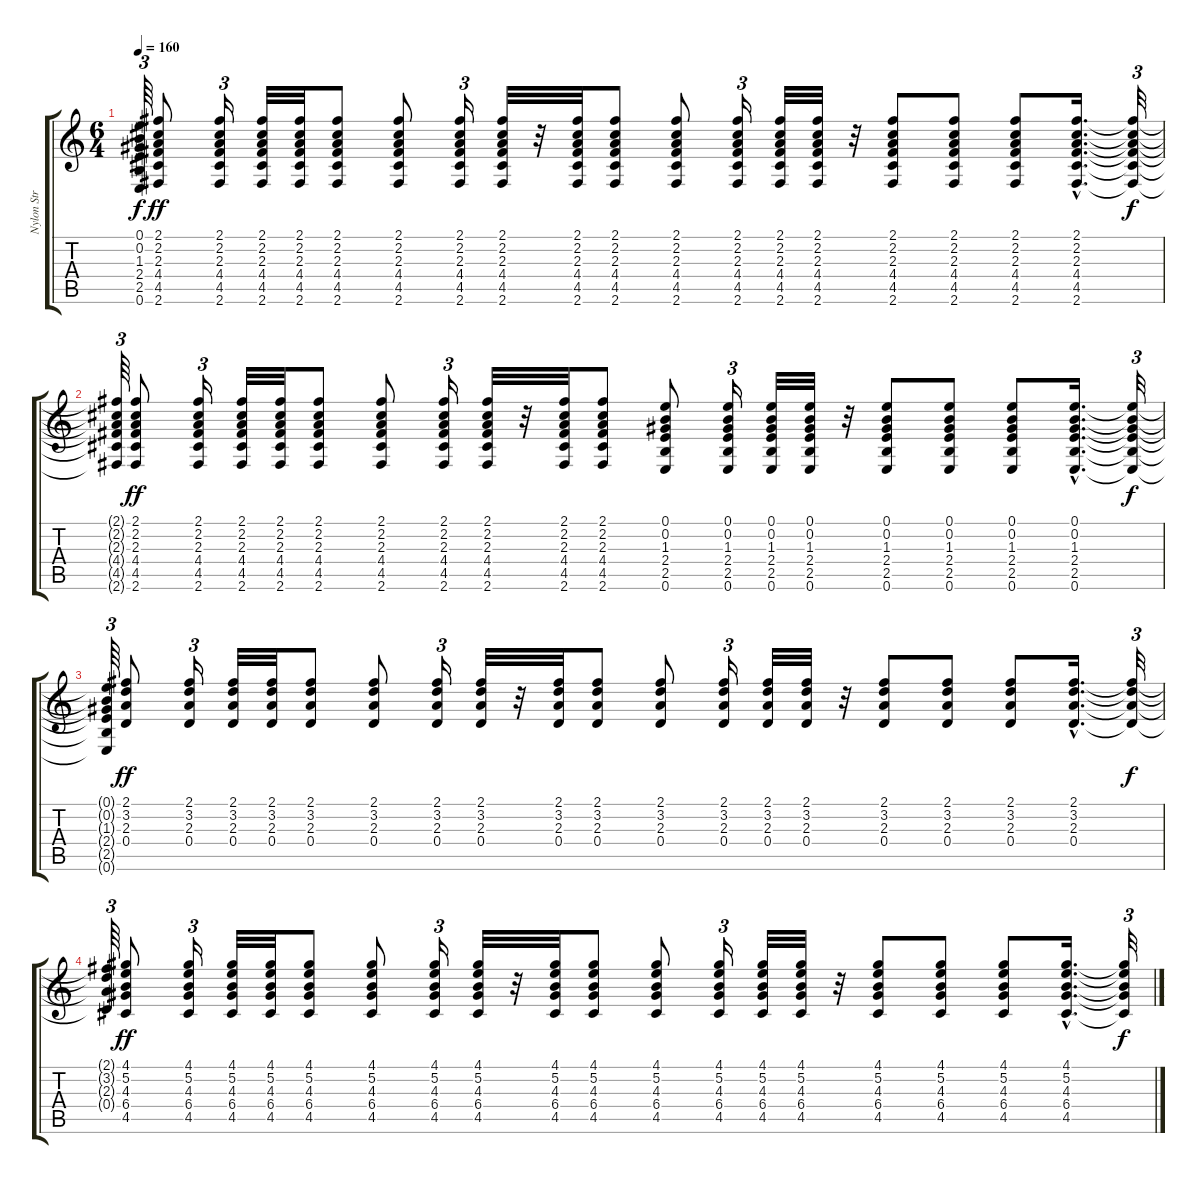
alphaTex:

\track ("Nylon Str Gtr (Paco DeLucia)" "Nylon Str ") {instrument acousticguitarnylon}
\staff {score tabs}
\tuning (E4 B3 G3 D3 A2 E2) {hide}
\ts (6 4)
\tempo 160
\clef g2
\ks c
(0.1{t} 0.2{t} 1.3{t} 2.4{t} 2.5{t} 0.6{t}).64{tu (3 2) dy f} (2.1 2.2 2.3 4.4 4.5 2.6).8{dy ff} (2.1 2.2 2.3 4.4 4.5 2.6).16{tu (3 2)} (2.1 2.2 2.3 4.4 4.5 2.6).32 (2.1 2.2 2.3 4.4 4.5 2.6).32 (2.1 2.2 2.3 4.4 4.5 2.6).8 (2.1 2.2 2.3 4.4 4.5 2.6).8 (2.1 2.2 2.3 4.4 4.5 2.6).16{tu (3 2)} (2.1 2.2 2.3 4.4 4.5 2.6).32 r.32 (2.1 2.2 2.3 4.4 4.5 2.6).32 (2.1 2.2 2.3 4.4 4.5 2.6).8 (2.1 2.2 2.3 4.4 4.5 2.6).8 (2.1 2.2 2.3 4.4 4.5 2.6).16{tu (3 2)} (2.1 2.2 2.3 4.4 4.5 2.6).32 (2.1 2.2 2.3 4.4 4.5 2.6).32 r.32 (2.1 2.2 2.3 4.4 4.5 2.6).8 (2.1 2.2 2.3 4.4 4.5 2.6).8 (2.1 2.2 2.3 4.4 4.5 2.6).8 (2.1{hac} 2.2{hac} 2.3{hac} 4.4{hac} 4.5{hac} 2.6{hac}).16{d} (2.1{t} 2.2{t} 2.3{t} 4.4{t} 4.5{t} 2.6{t}).32{tu (3 2) dy f} |
(2.1{t} 2.2{t} 2.3{t} 4.4{t} 4.5{t} 2.6{t}).64{tu (3 2)} (2.1 2.2 2.3 4.4 4.5 2.6).8{dy ff} (2.1 2.2 2.3 4.4 4.5 2.6).16{tu (3 2)} (2.1 2.2 2.3 4.4 4.5 2.6).32 (2.1 2.2 2.3 4.4 4.5 2.6).32 (2.1 2.2 2.3 4.4 4.5 2.6).8 (2.1 2.2 2.3 4.4 4.5 2.6).8 (2.1 2.2 2.3 4.4 4.5 2.6).16{tu (3 2)} (2.1 2.2 2.3 4.4 4.5 2.6).32 r.32 (2.1 2.2 2.3 4.4 4.5 2.6).32 (2.1 2.2 2.3 4.4 4.5 2.6).8 (0.1 0.2 1.3 2.4 2.5 0.6).8 (0.1 0.2 1.3 2.4 2.5 0.6).16{tu (3 2)} (0.1 0.2 1.3 2.4 2.5 0.6).32 (0.1 0.2 1.3 2.4 2.5 0.6).32 r.32 (0.1 0.2 1.3 2.4 2.5 0.6).8 (0.1 0.2 1.3 2.4 2.5 0.6).8 (0.1 0.2 1.3 2.4 2.5 0.6).8 (0.1{hac} 0.2{hac} 1.3{hac} 2.4{hac} 2.5{hac} 0.6{hac}).16{d} (0.1{t} 0.2{t} 1.3{t} 2.4{t} 2.5{t} 0.6{t}).32{tu (3 2) dy f} |
(0.1{t} 0.2{t} 1.3{t} 2.4{t} 2.5{t} 0.6{t}).64{tu (3 2)} (2.1 3.2 2.3 0.4).8{dy ff} (2.1 3.2 2.3 0.4).16{tu (3 2)} (2.1 3.2 2.3 0.4).32 (2.1 3.2 2.3 0.4).32 (2.1 3.2 2.3 0.4).8 (2.1 3.2 2.3 0.4).8 (2.1 3.2 2.3 0.4).16{tu (3 2)} (2.1 3.2 2.3 0.4).32 r.32 (2.1 3.2 2.3 0.4).32 (2.1 3.2 2.3 0.4).8 (2.1 3.2 2.3 0.4).8 (2.1 3.2 2.3 0.4).16{tu (3 2)} (2.1 3.2 2.3 0.4).32 (2.1 3.2 2.3 0.4).32 r.32 (2.1 3.2 2.3 0.4).8 (2.1 3.2 2.3 0.4).8 (2.1 3.2 2.3 0.4).8 (2.1{hac} 3.2{hac} 2.3{hac} 0.4{hac}).16{d} (2.1{t} 3.2{t} 2.3{t} 0.4{t}).32{tu (3 2) dy f} |
(2.1{t} 3.2{t} 2.3{t} 0.4{t}).64{tu (3 2)} (4.1 5.2 4.3 6.4 4.5).8{dy ff} (4.1 5.2 4.3 6.4 4.5).16{tu (3 2)} (4.1 5.2 4.3 6.4 4.5).32 (4.1 5.2 4.3 6.4 4.5).32 (4.1 5.2 4.3 6.4 4.5).8 (4.1 5.2 4.3 6.4 4.5).8 (4.1 5.2 4.3 6.4 4.5).16{tu (3 2)} (4.1 5.2 4.3 6.4 4.5).32 r.32 (4.1 5.2 4.3 6.4 4.5).32 (4.1 5.2 4.3 6.4 4.5).8 (4.1 5.2 4.3 6.4 4.5).8 (4.1 5.2 4.3 6.4 4.5).16{tu (3 2)} (4.1 5.2 4.3 6.4 4.5).32 (4.1 5.2 4.3 6.4 4.5).32 r.32 (4.1 5.2 4.3 6.4 4.5).8 (4.1 5.2 4.3 6.4 4.5).8 (4.1 5.2 4.3 6.4 4.5).8 (4.1{hac} 5.2{hac} 4.3{hac} 6.4{hac} 4.5{hac}).16{d} (4.1{t} 5.2{t} 4.3{t} 6.4{t} 4.5{t}).32{tu (3 2) dy f}
